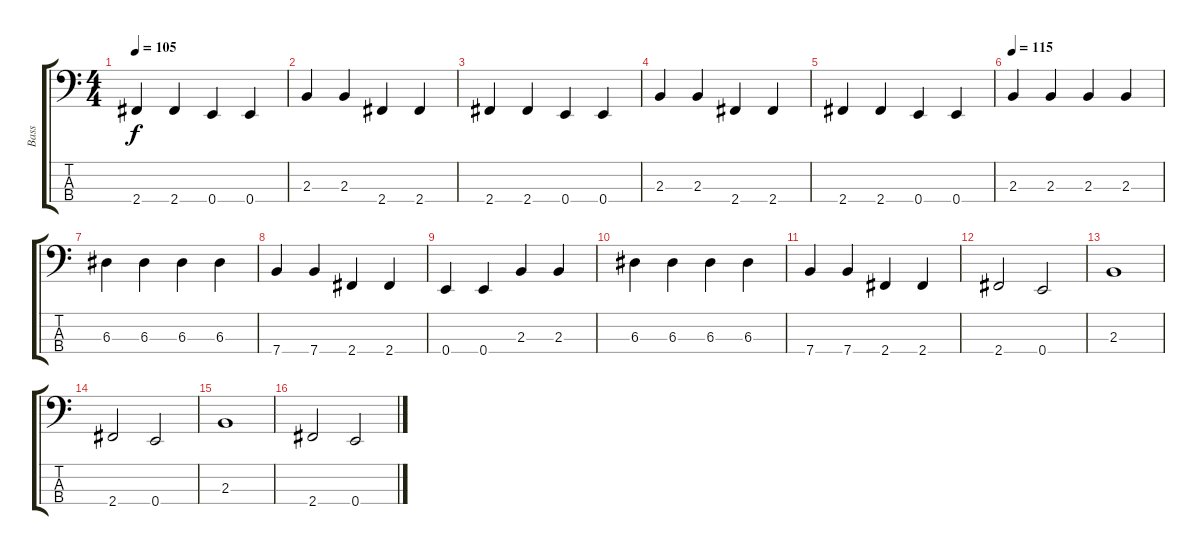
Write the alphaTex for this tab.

\track ("Bass" "Bass") {instrument electricbasspick}
\staff {score tabs}
\tuning (G2 D2 A1 E1) {hide}
\ts (4 4)
\tempo 105
\clef f4
\ks c
2.4.4{dy f} 2.4.4 0.4.4 0.4.4 |
2.3.4 2.3.4 2.4.4 2.4.4 |
2.4.4 2.4.4 0.4.4 0.4.4 |
2.3.4 2.3.4 2.4.4 2.4.4 |
2.4.4 2.4.4 0.4.4 0.4.4 |
\tempo 115
2.3.4 2.3.4 2.3.4 2.3.4 |
6.3.4 6.3.4 6.3.4 6.3.4 |
7.4.4 7.4.4 2.4.4 2.4.4 |
0.4.4 0.4.4 2.3.4 2.3.4 |
6.3.4 6.3.4 6.3.4 6.3.4 |
7.4.4 7.4.4 2.4.4 2.4.4 |
2.4.2 0.4.2 |
2.3.1 |
2.4.2 0.4.2 |
2.3.1 |
2.4.2 0.4.2
